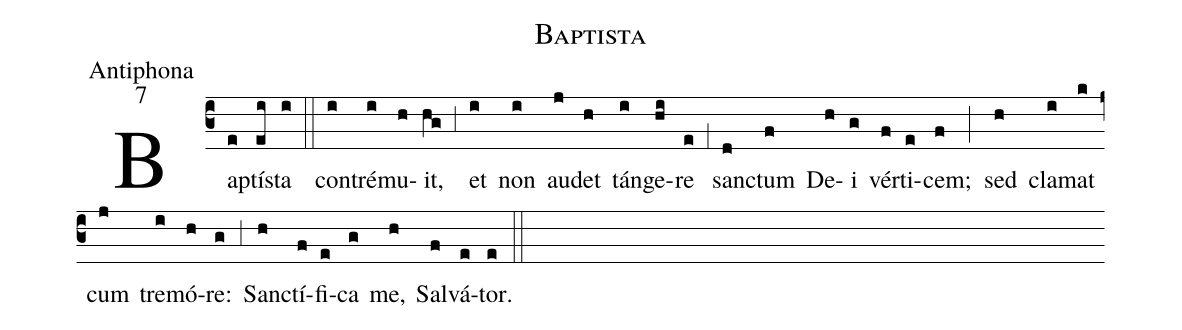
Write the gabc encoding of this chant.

name:Baptista;
office-part:Antiphona;
mode:7;
%%
(c3) Bap(e)tí(ei)sta(i) (::) con(i)tré(i)mu(h)it,(hg) (;3) et(i) non(i) au(j)det(h) tán(i)ge(hi)re(e) (;1) san(d)ctum(f) De(h)i(g) vér(f)ti(e)cem;(f) (;) sed(h) cla(i)mat(k) cum(j) tre(i)mó(h)re:(g) (;3) San(h)ctí(f)fi(e)ca(g) me,(h) Sal(f)vá(e)tor.(e) (::)
